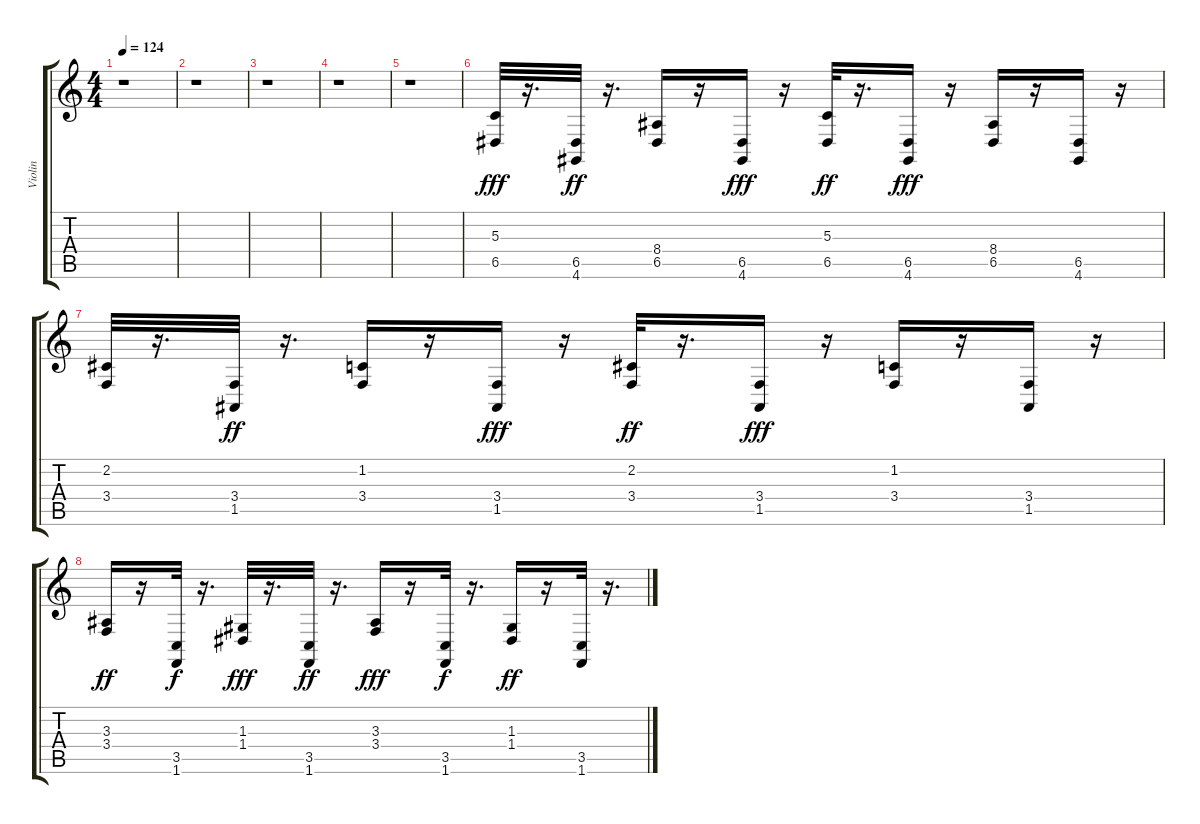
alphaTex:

\track ("Violin" "Violin") {instrument stringensemble1}
\staff {score tabs}
\tuning (E4 B3 G3 D3 A2 E2) {hide}
\ts (4 4)
\tempo 124
\clef g2
\ks c
r.1{dy fff} |
r.1 |
r.1 |
r.1 |
r.1 |
(5.3 6.5).32 r.16{d} (6.5 4.6).32{dy ff} r.16{d} (8.4 6.5).16 r.16 (6.5 4.6).16{dy fff} r.16 (5.3 6.5).32{dy ff} r.16{d} (6.5 4.6).16{dy fff} r.16 (8.4 6.5).16 r.16 (6.5 4.6).16 r.16 |
(2.2 3.4).32 r.16{d} (3.4 1.5).32{dy ff} r.16{d} (1.2 3.4).16 r.16 (3.4 1.5).16{dy fff} r.16 (2.2 3.4).32{dy ff} r.16{d} (3.4 1.5).16{dy fff} r.16 (1.2 3.4).16 r.16 (3.4 1.5).16 r.16 |
(3.3 3.4).16{dy ff} r.16 (3.5 1.6).32{dy f} r.16{d} (1.3 1.4).32{dy fff} r.16{d} (3.5 1.6).32{dy ff} r.16{d} (3.3 3.4).16{dy fff} r.16 (3.5 1.6).32{dy f} r.16{d} (1.3 1.4).16{dy ff} r.16 (3.5 1.6).32 r.16{d}
